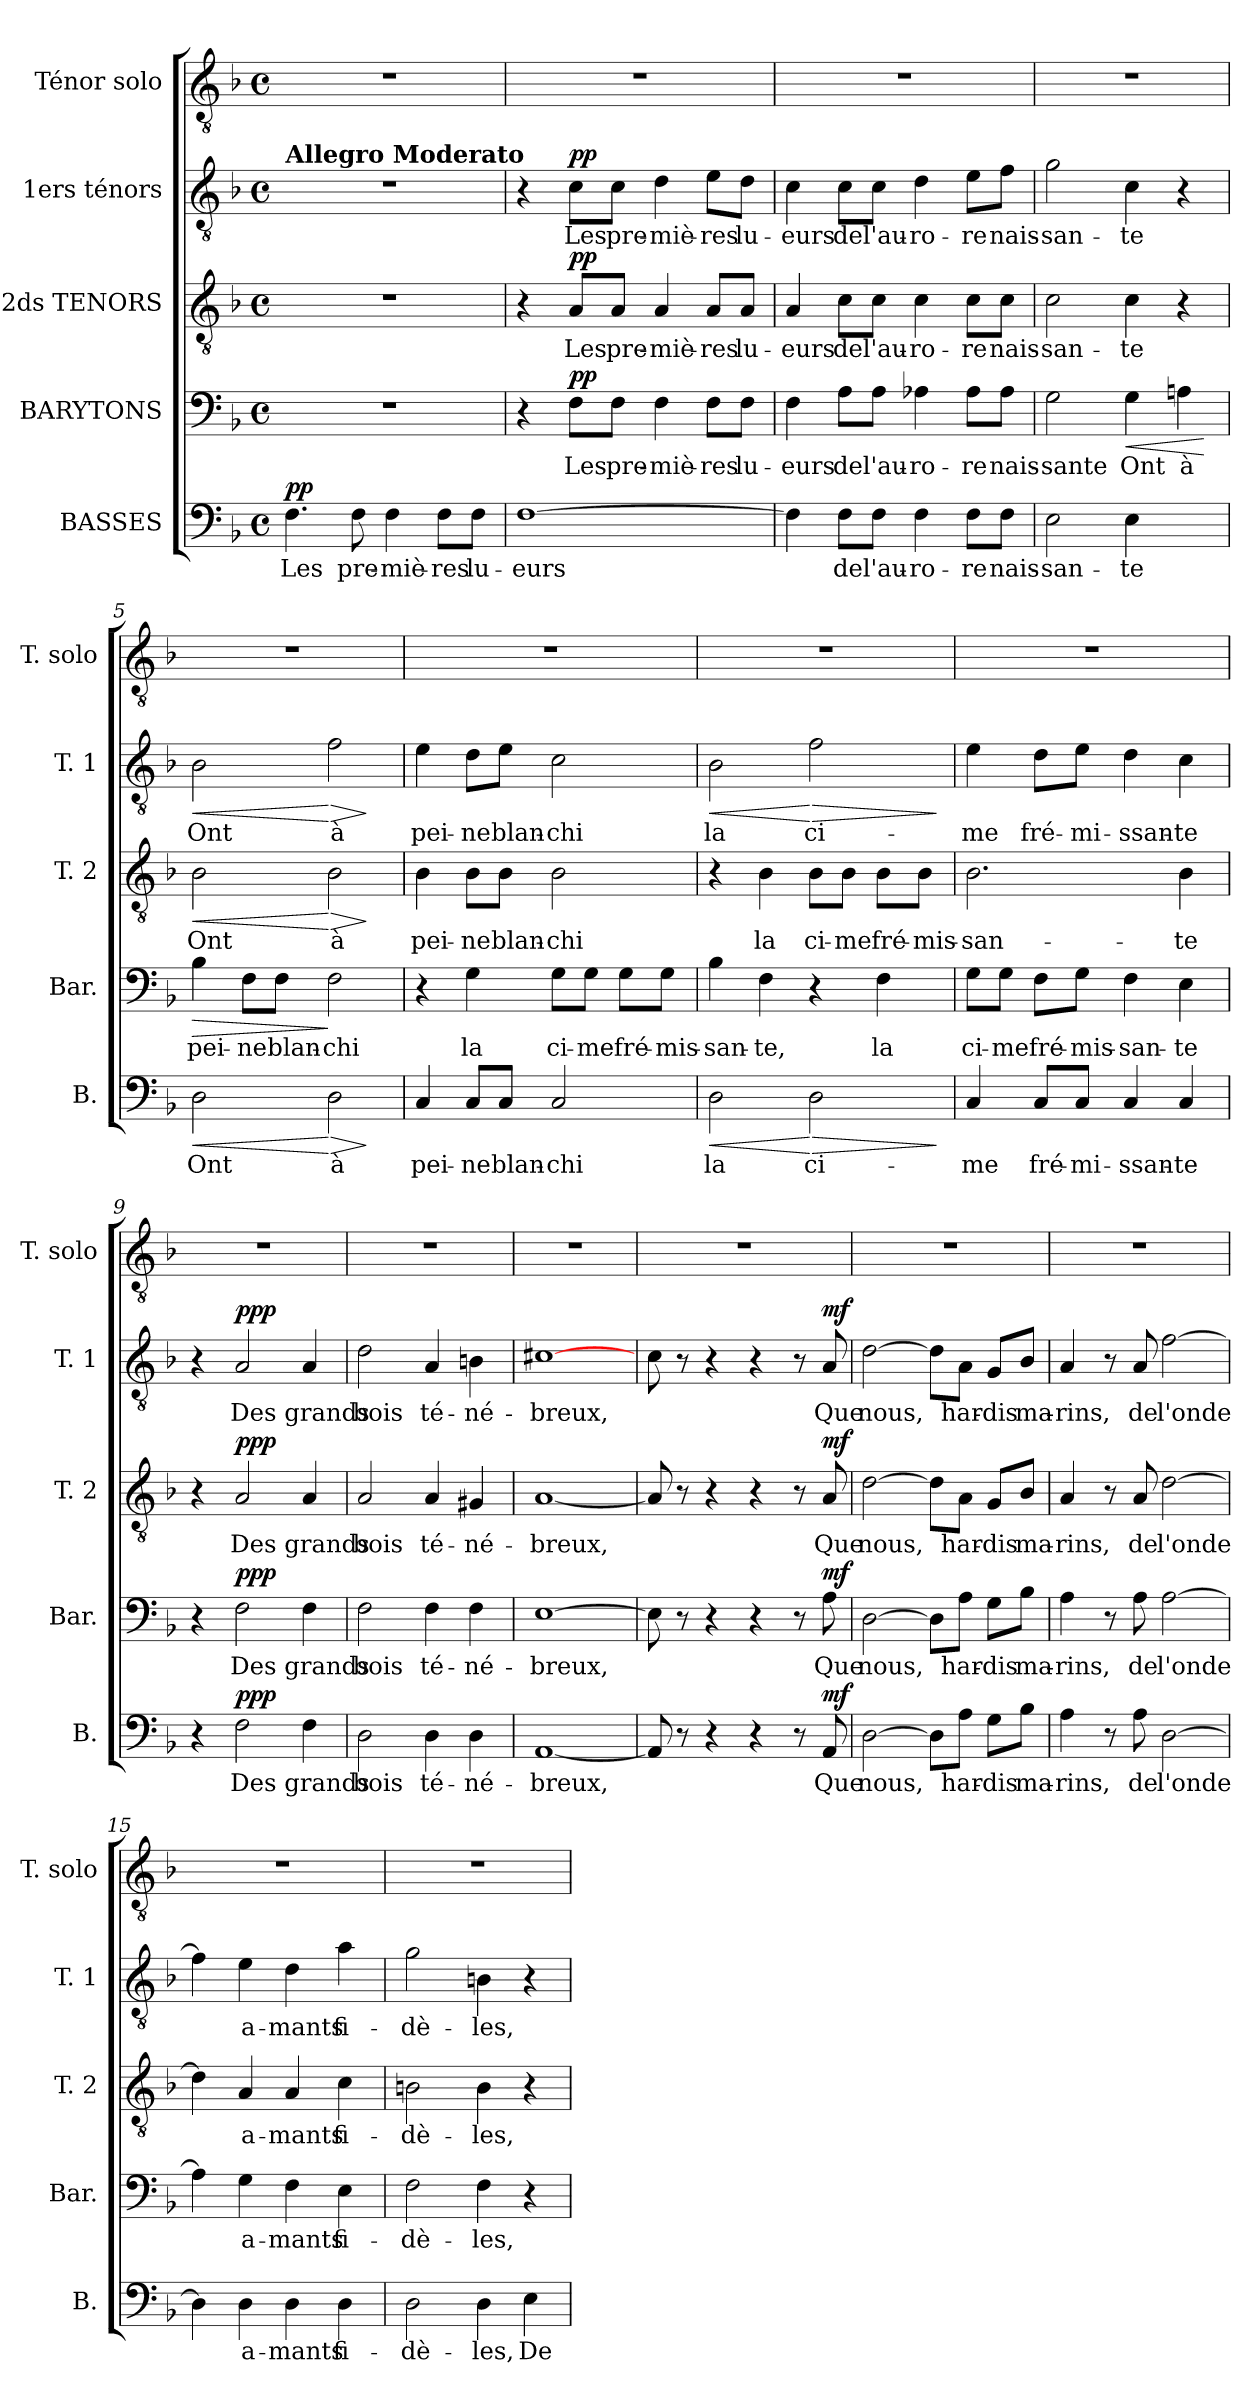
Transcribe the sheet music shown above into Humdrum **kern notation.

**kern	**text	**dynam	**kern	**text	**dynam	**kern	**text	**dynam	**kern	**text	**dynam	**kern
*part5	*part5	*part5	*part4	*part4	*part4	*part3	*part3	*part3	*part2	*part2	*part2	*part1
*staff5	*staff5	*staff5	*staff4	*staff4	*staff4	*staff3	*staff3	*staff3	*staff2	*staff2	*staff2	*staff1
*I"BASSES	*	*	*I"BARYTONS	*	*	*I"2ds TENORS	*	*	*I"1ers ténors	*	*	*I"Ténor solo
*I'B.	*	*	*I'Bar.	*	*	*I'T. 2	*	*	*I'T. 1	*	*	*I'T. solo
*clefF4	*	*	*clefF4	*	*	*clefGv2	*	*	*clefGv2	*	*	*clefGv2
*k[b-]	*	*	*k[b-]	*	*	*k[b-]	*	*	*k[b-]	*	*	*k[b-]
*F:	*	*	*F:	*	*	*F:	*	*	*F:	*	*	*F:
*M4/4	*	*	*M4/4	*	*	*M4/4	*	*	*M4/4	*	*	*M4/4
*met(c)	*	*	*met(c)	*	*	*met(c)	*	*	*met(c)	*	*	*met(c)
=1	=1	=1	=1	=1	=1	=1	=1	=1	=1	=1	=1	=1
!	!	!	!	!	!	!	!	!	!LO:TX:a:B:t=Allegro Moderato	!	!	!
!	!LO:LY:b	!LO:DY:a	!	!	!	!	!	!	!	!	!	!
4.F\	Les	pp	1r	.	.	1r	.	.	1r	.	.	1r
!	!LO:LY:b	!	!	!	!	!	!	!	!	!	!	!
8F\	pre-	.	.	.	.	.	.	.	.	.	.	.
!	!LO:LY:b	!	!	!	!	!	!	!	!	!	!	!
4F\	-miè-	.	.	.	.	.	.	.	.	.	.	.
!	!LO:LY:b	!	!	!	!	!	!	!	!	!	!	!
8F\L	-res	.	.	.	.	.	.	.	.	.	.	.
!	!LO:LY:b	!	!	!	!	!	!	!	!	!	!	!
8F\J	lu-	.	.	.	.	.	.	.	.	.	.	.
=2	=2	=2	=2	=2	=2	=2	=2	=2	=2	=2	=2	=2
!	!LO:LY:b	!	!	!	!	!	!	!	!	!	!	!
[1F	-eurs	.	4r	.	.	4r	.	.	4r	.	.	1r
!	!	!	!	!LO:LY:b	!LO:DY:a	!	!LO:LY:b	!LO:DY:a	!	!LO:LY:b	!LO:DY:a	!
.	.	.	8F\L	Les	pp	8A/L	Les	pp	8c\L	Les	pp	.
!	!	!	!	!LO:LY:b	!	!	!LO:LY:b	!	!	!LO:LY:b	!	!
.	.	.	8F\J	pre-	.	8A/J	pre-	.	8c\J	pre-	.	.
!	!	!	!	!LO:LY:b	!	!	!LO:LY:b	!	!	!LO:LY:b	!	!
.	.	.	4F\	-miè-	.	4A/	-miè-	.	4d\	-miè-	.	.
!	!	!	!	!LO:LY:b	!	!	!LO:LY:b	!	!	!LO:LY:b	!	!
.	.	.	8F\L	-res	.	8A/L	-res	.	8e\L	-res	.	.
!	!	!	!	!LO:LY:b	!	!	!LO:LY:b	!	!	!LO:LY:b	!	!
.	.	.	8F\J	lu-	.	8A/J	lu-	.	8d\J	lu-	.	.
=3	=3	=3	=3	=3	=3	=3	=3	=3	=3	=3	=3	=3
!	!	!	!	!LO:LY:b	!	!	!LO:LY:b	!	!	!LO:LY:b	!	!
4F\]	.	.	4F\	-eurs	.	4A/	-eurs	.	4c\	-eurs	.	1r
!	!LO:LY:b	!	!	!LO:LY:b	!	!	!LO:LY:b	!	!	!LO:LY:b	!	!
8F\L	de	.	8A\L	de	.	8c\L	de	.	8c\L	de	.	.
!	!LO:LY:b	!	!	!LO:LY:b	!	!	!LO:LY:b	!	!	!LO:LY:b	!	!
8F\J	l'au-	.	8A\J	l'au-	.	8c\J	l'au-	.	8c\J	l'au-	.	.
!	!LO:LY:b	!	!	!LO:LY:b	!	!	!LO:LY:b	!	!	!LO:LY:b	!	!
4F\	-ro-	.	4A-X\	-ro-	.	4c\	-ro-	.	4d\	-ro-	.	.
!	!LO:LY:b	!	!	!LO:LY:b	!	!	!LO:LY:b	!	!	!LO:LY:b	!	!
8F\L	-re	.	8A-\L	-re	.	8c\L	-re	.	8e\L	-re	.	.
!	!LO:LY:b	!	!	!LO:LY:b	!	!	!LO:LY:b	!	!	!LO:LY:b	!	!
8F\J	nais-	.	8A-\J	nais-	.	8c\J	nais-	.	8f\J	nais-	.	.
!!LO:LB:g=z
=4	=4	=4	=4	=4	=4	=4	=4	=4	=4	=4	=4	=4
!	!LO:LY:b	!	!	!LO:LY:b	!	!	!LO:LY:b	!	!	!LO:LY:b	!	!
2E\	-san-	.	2G\	-sante	.	2c\	-san-	.	2g\	-san-	.	1r
!	!LO:LY:b	!	!	!LO:LY:b	!LO:HP:b	!	!LO:LY:b	!	!	!LO:LY:b	!	!
4E\	-te	.	4G\	Ont	<	4c\	-te	.	4c\	-te	.	.
!	!	!	!	!LO:LY:b	!	!	!	!	!	!	!	!
4ryy	.	.	4An\	à	.	4r	.	.	4r	.	.	.
.	.	.	.	.	[	.	.	.	.	.	.	.
=5	=5	=5	=5	=5	=5	=5	=5	=5	=5	=5	=5	=5
!	!LO:LY:b	!LO:HP:b	!	!LO:LY:b	!LO:HP:b	!	!LO:LY:b	!LO:HP:b	!	!LO:LY:b	!LO:HP:b	!
2D\	Ont	<	4B-\	pei-	>	2B-\	Ont	<	2B-\	Ont	<	1r
!	!	!	!	!LO:LY:b	!	!	!	!	!	!	!	!
.	.	.	8F\L	-ne	.	.	.	.	.	.	.	.
!	!	!	!	!LO:LY:b	!	!	!	!	!	!	!	!
.	.	.	8F\J	blan-	.	.	.	.	.	.	.	.
!	!LO:LY:b	!LO:HP:n=1:b	!	!LO:LY:b	!	!	!LO:LY:b	!LO:HP:n=1:b	!	!LO:LY:b	!LO:HP:n=1:b	!
2D\	à	[ >	2F\	-chi	]	2B-\	à	[ >	2f\	à	[ >	.
.	.	]	.	.	.	.	.	]	.	.	]	.
=6	=6	=6	=6	=6	=6	=6	=6	=6	=6	=6	=6	=6
!	!LO:LY:b	!	!	!	!	!	!LO:LY:b	!	!	!LO:LY:b	!	!
4C/	pei-	.	4r	.	.	4B-\	pei-	.	4e\	pei-	.	1r
!	!LO:LY:b	!	!	!LO:LY:b	!	!	!LO:LY:b	!	!	!LO:LY:b	!	!
8C/L	-ne	.	4G\	la	.	8B-\L	-ne	.	8d\L	-ne	.	.
!	!LO:LY:b	!	!	!	!	!	!LO:LY:b	!	!	!LO:LY:b	!	!
8C/J	blan-	.	.	.	.	8B-\J	blan-	.	8e\J	blan-	.	.
!	!LO:LY:b	!	!	!LO:LY:b	!	!	!LO:LY:b	!	!	!LO:LY:b	!	!
2C/	-chi	.	8G\L	ci-	.	2B-\	-chi	.	2c\	-chi	.	.
!	!	!	!	!LO:LY:b	!	!	!	!	!	!	!	!
.	.	.	8G\J	-me	.	.	.	.	.	.	.	.
!	!	!	!	!LO:LY:b	!	!	!	!	!	!	!	!
.	.	.	8G\L	fré-	.	.	.	.	.	.	.	.
!	!	!	!	!LO:LY:b	!	!	!	!	!	!	!	!
.	.	.	8G\J	-mis-	.	.	.	.	.	.	.	.
=7	=7	=7	=7	=7	=7	=7	=7	=7	=7	=7	=7	=7
!	!LO:LY:b	!LO:HP:b	!	!LO:LY:b	!	!	!	!	!	!LO:LY:b	!LO:HP:b	!
2D\	la	<	4B-\	-san-	.	4r	.	.	2B-\	la	<	1r
!	!	!	!	!LO:LY:b	!	!	!LO:LY:b	!	!	!	!	!
.	.	.	4F\	-te,	.	4B-\	la	.	.	.	.	.
!	!LO:LY:b	!LO:HP:n=1:b	!	!	!	!	!LO:LY:b	!	!	!LO:LY:b	!LO:HP:n=1:b	!
2D\	ci-	[ >	4r	.	.	8B-\L	ci-	.	2f\	ci-	[ >	.
!	!	!	!	!	!	!	!LO:LY:b	!	!	!	!	!
.	.	.	.	.	.	8B-\J	-me	.	.	.	.	.
!	!	!	!	!LO:LY:b	!	!	!LO:LY:b	!	!	!	!	!
.	.	.	4F\	la	.	8B-\L	fré-	.	.	.	.	.
!	!	!	!	!	!	!	!LO:LY:b	!	!	!	!	!
.	.	.	.	.	.	8B-\J	-mis-	.	.	.	.	.
.	.	]	.	.	.	.	.	.	.	.	]	.
!!LO:PB:g=z
=8	=8	=8	=8	=8	=8	=8	=8	=8	=8	=8	=8	=8
!	!LO:LY:b	!	!	!LO:LY:b	!	!	!LO:LY:b	!	!	!LO:LY:b	!	!
4C/	-me	.	8G\L	ci-	.	2.B-\	-san-	.	4e\	-me	.	1r
!	!	!	!	!LO:LY:b	!	!	!	!	!	!	!	!
.	.	.	8G\J	-me	.	.	.	.	.	.	.	.
!	!LO:LY:b	!	!	!LO:LY:b	!	!	!	!	!	!LO:LY:b	!	!
8C/L	fré-	.	8F\L	fré-	.	.	.	.	8d\L	fré-	.	.
!	!LO:LY:b	!	!	!LO:LY:b	!	!	!	!	!	!LO:LY:b	!	!
8C/J	-mi-	.	8G\J	-mis-	.	.	.	.	8e\J	-mi-	.	.
!	!LO:LY:b	!	!	!LO:LY:b	!	!	!	!	!	!LO:LY:b	!	!
4C/	-ssan-	.	4F\	-san-	.	.	.	.	4d\	-ssan-	.	.
!	!LO:LY:b	!	!	!LO:LY:b	!	!	!LO:LY:b	!	!	!LO:LY:b	!	!
4C/	-te	.	4E\	-te	.	4B-\	-te	.	4c\	-te	.	.
=9	=9	=9	=9	=9	=9	=9	=9	=9	=9	=9	=9	=9
4r	.	.	4r	.	.	4r	.	.	4r	.	.	1r
!	!LO:LY:b	!LO:DY:b	!	!LO:LY:b	!LO:DY:b	!	!LO:LY:b	!LO:DY:b	!	!LO:LY:b	!LO:DY:b	!
2F\	Des	ppp	2F\	Des	ppp	2A/	Des	ppp	2A/	Des	ppp	.
!	!LO:LY:b	!	!	!LO:LY:b	!	!	!LO:LY:b	!	!	!LO:LY:b	!	!
4F\	grands	.	4F\	grands	.	4A/	grands	.	4A/	grands	.	.
=10	=10	=10	=10	=10	=10	=10	=10	=10	=10	=10	=10	=10
!	!LO:LY:b	!	!	!LO:LY:b	!	!	!LO:LY:b	!	!	!LO:LY:b	!	!
2D\	bois	.	2F\	bois	.	2A/	bois	.	2d\	bois	.	1r
!	!LO:LY:b	!	!	!LO:LY:b	!	!	!LO:LY:b	!	!	!LO:LY:b	!	!
4D\	té-	.	4F\	té-	.	4A/	té-	.	4A/	té-	.	.
!	!LO:LY:b	!	!	!LO:LY:b	!	!	!LO:LY:b	!	!	!LO:LY:b	!	!
4D\	-né-	.	4F\	-né-	.	4G#X/	-né-	.	4Bn\	-né-	.	.
=11	=11	=11	=11	=11	=11	=11	=11	=11	=11	=11	=11	=11
!	!LO:LY:b	!	!	!LO:LY:b	!	!	!LO:LY:b	!	!	!LO:LY:b	!	!
[1AA	-breux,	.	[1E	-breux,	.	[1A	-breux,	.	[1c#X	-breux,	.	1r
=12	=12	=12	=12	=12	=12	=12	=12	=12	=12	=12	=12	=12
8AA/]	.	.	8E\]	.	.	8A/]	.	.	8c\	.	.	1r
8r	.	.	8r	.	.	8r	.	.	8r	.	.	.
4r	.	.	4r	.	.	4r	.	.	4r	.	.	.
4r	.	.	4r	.	.	4r	.	.	4r	.	.	.
8r	.	.	8r	.	.	8r	.	.	8r	.	.	.
!	!LO:LY:b	!LO:DY:a	!	!LO:LY:b	!LO:DY:a	!	!LO:LY:b	!LO:DY:a	!	!LO:LY:b	!LO:DY:a	!
8AA/	Que	mf	8A\	Que	mf	8A/	Que	mf	8A/	Que	mf	.
!!LO:LB:g=z
=13	=13	=13	=13	=13	=13	=13	=13	=13	=13	=13	=13	=13
!	!LO:LY:b	!	!	!LO:LY:b	!	!	!LO:LY:b	!	!	!LO:LY:b	!	!
[2D\	nous,	.	[2D\	nous,	.	[2d\	nous,	.	[2d\	nous,	.	1r
8D\L]	.	.	8D\L]	.	.	8d\L]	.	.	8d\L]	.	.	.
!	!LO:LY:b	!	!	!LO:LY:b	!	!	!LO:LY:b	!	!	!LO:LY:b	!	!
8A\J	har-	.	8A\J	har-	.	8A\J	har-	.	8A\J	har-	.	.
!	!LO:LY:b	!	!	!LO:LY:b	!	!	!LO:LY:b	!	!	!LO:LY:b	!	!
8G\L	-dis	.	8G\L	-dis	.	8G/L	-dis	.	8G/L	-dis	.	.
!	!LO:LY:b	!	!	!LO:LY:b	!	!	!LO:LY:b	!	!	!LO:LY:b	!	!
8B-\J	ma-	.	8B-\J	ma-	.	8B-/J	ma-	.	8B-/J	ma-	.	.
=14	=14	=14	=14	=14	=14	=14	=14	=14	=14	=14	=14	=14
!	!LO:LY:b	!	!	!LO:LY:b	!	!	!LO:LY:b	!	!	!LO:LY:b	!	!
4A\	-rins,	.	4A\	-rins,	.	4A/	-rins,	.	4A/	-rins,	.	1r
8r	.	.	8r	.	.	8r	.	.	8r	.	.	.
!	!LO:LY:b	!	!	!LO:LY:b	!	!	!LO:LY:b	!	!	!LO:LY:b	!	!
8A\	de	.	8A\	de	.	8A/	de	.	8A/	de	.	.
!	!LO:LY:b	!	!	!LO:LY:b	!	!	!LO:LY:b	!	!	!LO:LY:b	!	!
[2D\	l'onde	.	[2A\	l'onde	.	[2d\	l'onde	.	[2f\	l'onde	.	.
=15	=15	=15	=15	=15	=15	=15	=15	=15	=15	=15	=15	=15
4D\]	.	.	4A\]	.	.	4d\]	.	.	4f\]	.	.	1r
!	!LO:LY:b	!	!	!LO:LY:b	!	!	!LO:LY:b	!	!	!LO:LY:b	!	!
4D\	a-	.	4G\	a-	.	4A/	a-	.	4e\	a-	.	.
!	!LO:LY:b	!	!	!LO:LY:b	!	!	!LO:LY:b	!	!	!LO:LY:b	!	!
4D\	-mants	.	4F\	-mants	.	4A/	-mants	.	4d\	-mants	.	.
!	!LO:LY:b	!	!	!LO:LY:b	!	!	!LO:LY:b	!	!	!LO:LY:b	!	!
4D\	fi-	.	4E\	fi-	.	4c\	fi-	.	4a\	fi-	.	.
=16	=16	=16	=16	=16	=16	=16	=16	=16	=16	=16	=16	=16
!	!LO:LY:b	!	!	!LO:LY:b	!	!	!LO:LY:b	!	!	!LO:LY:b	!	!
2D\	-dè-	.	2F\	-dè-	.	2Bn\	-dè-	.	2g\	-dè-	.	1r
!	!LO:LY:b	!	!	!LO:LY:b	!	!	!LO:LY:b	!	!	!LO:LY:b	!	!
4D\	-les,	.	4F\	-les,	.	4B\	-les,	.	4Bn\	-les,	.	.
!	!LO:LY:b	!	!	!	!	!	!	!	!	!	!	!
4E\	De	.	4r	.	.	4r	.	.	4r	.	.	.
=	=	=	=	=	=	=	=	=	=	=	=	=
*-	*-	*-	*-	*-	*-	*-	*-	*-	*-	*-	*-	*-
